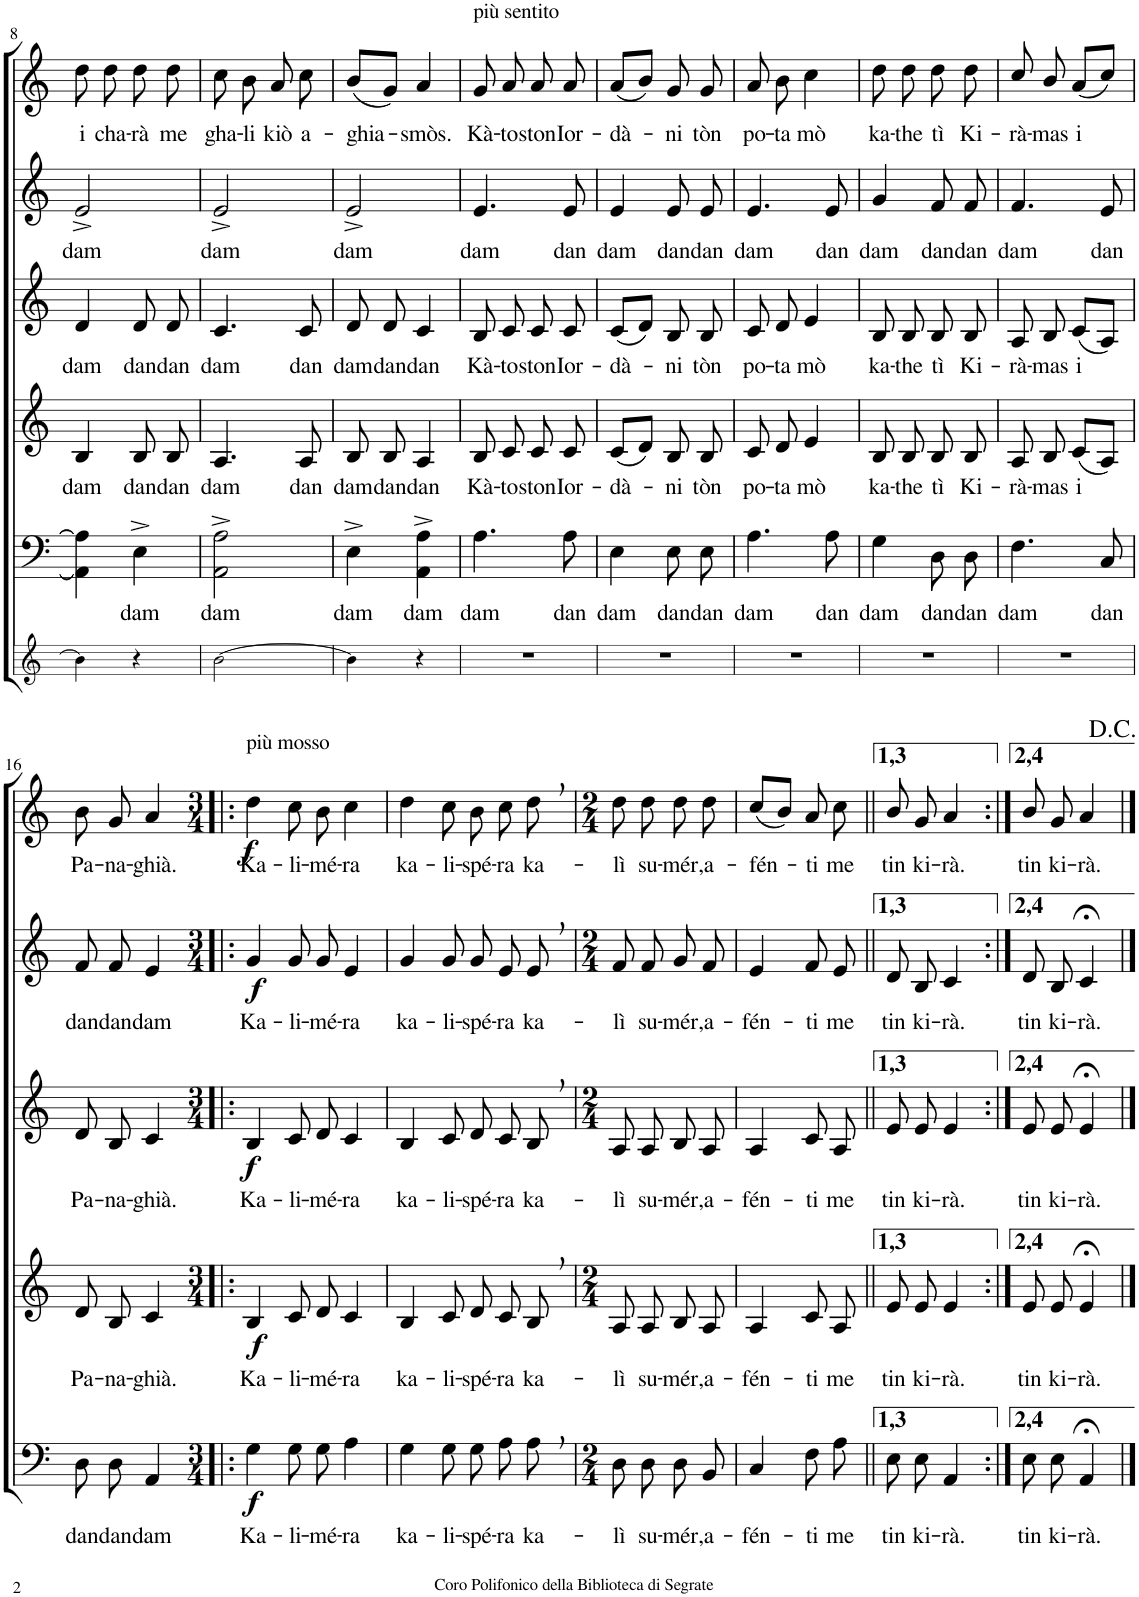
**kern	**kern	**text	**dynam	**kern	**text	**dynam	**kern	**text	**dynam	**kern	**text	**dynam	**kern	**text	**dynam
*part6	*part5	*part5	*part5	*part4	*part4	*part4	*part3	*part3	*part3	*part2	*part2	*part2	*part1	*part1	*part1
*staff6	*staff5	*staff5	*staff5	*staff4	*staff4	*staff4	*staff3	*staff3	*staff3	*staff2	*staff2	*staff2	*staff1	*staff1	*staff1
*I"Cimbali (in mi)	*I"Bassi	*	*	*I"Tenori	*	*	*I"Contralti	*	*	*I"Soprani I	*	*	*I"Soprani II	*	*
!!LO:PB:g=z
*clefG2	*clefF4	*	*	*clefG2	*	*	*clefG2	*	*	*clefG2	*	*	*clefG2	*	*
*	*	*	*	*	*	*	*	*	*	*Trd1c2	*	*	*Trd1c2	*	*
*k[]	*k[]	*	*	*k[]	*	*	*k[]	*	*	*k[]	*	*	*k[]	*	*
*M2/4	*M2/4	*	*	*M2/4	*	*	*M2/4	*	*	*M2/4	*	*	*M2/4	*	*
=8	=8	=8	=8	=8	=8	=8	=8	=8	=8	=8	=8	=8	=8	=8	=8
!	!	!	!	!	!LO:LY:b	!	!	!LO:LY:b	!	!	!LO:LY:b	!	!	!LO:LY:b	!
4b\]	4AA\] 4A\]	.	.	4B/	dam	.	4d/	dam	.	2e^/	dam	.	8dd\	i	.
!	!	!	!	!	!	!	!	!	!	!	!	!	!	!LO:LY:b	!
.	.	.	.	.	.	.	.	.	.	.	.	.	8dd\	cha-	.
!	!	!LO:LY:b	!	!	!LO:LY:b	!	!	!LO:LY:b	!	!	!	!	!	!LO:LY:b	!
4r	4E^\	dam	.	8B/	dan	.	8d/	dan	.	.	.	.	8dd\	-rà	.
!	!	!	!	!	!LO:LY:b	!	!	!LO:LY:b	!	!	!	!	!	!LO:LY:b	!
.	.	.	.	8B/	dan	.	8d/	dan	.	.	.	.	8dd\	me	.
=9	=9	=9	=9	=9	=9	=9	=9	=9	=9	=9	=9	=9	=9	=9	=9
!	!	!LO:LY:b	!	!	!LO:LY:b	!	!	!LO:LY:b	!	!	!LO:LY:b	!	!	!LO:LY:b	!
[2b\	2AA\^ 2A\^	dam	.	4.A/	dam	.	4.c/	dam	.	2e^/	dam	.	8cc\	gha-	.
!	!	!	!	!	!	!	!	!	!	!	!	!	!	!LO:LY:b	!
.	.	.	.	.	.	.	.	.	.	.	.	.	8b\	-li	.
!	!	!	!	!	!	!	!	!	!	!	!	!	!	!LO:LY:b	!
.	.	.	.	.	.	.	.	.	.	.	.	.	8a/	kiò	.
!	!	!	!	!	!LO:LY:b	!	!	!LO:LY:b	!	!	!	!	!	!LO:LY:b	!
.	.	.	.	8A/	dan	.	8c/	dan	.	.	.	.	8cc\	a-	.
=10	=10	=10	=10	=10	=10	=10	=10	=10	=10	=10	=10	=10	=10	=10	=10
!	!	!LO:LY:b	!	!	!LO:LY:b	!	!	!LO:LY:b	!	!	!LO:LY:b	!	!	!LO:LY:b	!
4b\]	4E^\	dam	.	8B/	dam	.	8d/	dam	.	2e^/	dam	.	(8b/L	-ghia-	.
!	!	!	!	!	!LO:LY:b	!	!	!LO:LY:b	!	!	!	!	!	!	!
.	.	.	.	8B/	dan	.	8d/	dan	.	.	.	.	8g/J)	.	.
!	!	!LO:LY:b	!	!	!LO:LY:b	!	!	!LO:LY:b	!	!	!	!	!	!LO:LY:b	!
4r	4AA\^ 4A\^	dam	.	4A/	dan	.	4c/	dan	.	.	.	.	4a/	-smòs.	.
=11	=11	=11	=11	=11	=11	=11	=11	=11	=11	=11	=11	=11	=11	=11	=11
!	!	!	!	!	!	!	!	!	!	!	!	!	!LO:TX:a:t=più sentito	!	!
!	!	!LO:LY:b	!	!	!LO:LY:b	!	!	!LO:LY:b	!	!	!LO:LY:b	!	!	!LO:LY:b	!
2r	4.A\	dam	.	8B/	Kà-	.	8B/	Kà-	.	4.e/	dam	.	8g/	Kà-	.
!	!	!	!	!	!LO:LY:b	!	!	!LO:LY:b	!	!	!	!	!	!LO:LY:b	!
.	.	.	.	8c/	-to	.	8c/	-to	.	.	.	.	8a/	-to	.
!	!	!	!	!	!LO:LY:b	!	!	!LO:LY:b	!	!	!	!	!	!LO:LY:b	!
.	.	.	.	8c/	ston	.	8c/	ston	.	.	.	.	8a/	ston	.
!	!	!LO:LY:b	!	!	!LO:LY:b	!	!	!LO:LY:b	!	!	!LO:LY:b	!	!	!LO:LY:b	!
.	8A\	dan	.	8c/	Ior-	.	8c/	Ior-	.	8e/	dan	.	8a/	Ior-	.
=12	=12	=12	=12	=12	=12	=12	=12	=12	=12	=12	=12	=12	=12	=12	=12
!	!	!LO:LY:b	!	!	!LO:LY:b	!	!	!LO:LY:b	!	!	!LO:LY:b	!	!	!LO:LY:b	!
2r	4E\	dam	.	(8c/L	-dà-	.	(8c/L	-dà-	.	4e/	dam	.	(8a/L	-dà-	.
.	.	.	.	8d/J)	.	.	8d/J)	.	.	.	.	.	8b/J)	.	.
!	!	!LO:LY:b	!	!	!LO:LY:b	!	!	!LO:LY:b	!	!	!LO:LY:b	!	!	!LO:LY:b	!
.	8E\L	dan	.	8B/	-ni	.	8B/	-ni	.	8e/L	dan	.	8g/	-ni	.
!	!	!LO:LY:b	!	!	!LO:LY:b	!	!	!LO:LY:b	!	!	!LO:LY:b	!	!	!LO:LY:b	!
.	8E\J	dan	.	8B/	tòn	.	8B/	tòn	.	8e/J	dan	.	8g/	tòn	.
=13	=13	=13	=13	=13	=13	=13	=13	=13	=13	=13	=13	=13	=13	=13	=13
!	!	!LO:LY:b	!	!	!LO:LY:b	!	!	!LO:LY:b	!	!	!LO:LY:b	!	!	!LO:LY:b	!
2r	4.A\	dam	.	8c/	po-	.	8c/	po-	.	4.e/	dam	.	8a/	po-	.
!	!	!	!	!	!LO:LY:b	!	!	!LO:LY:b	!	!	!	!	!	!LO:LY:b	!
.	.	.	.	8d/	-ta	.	8d/	-ta	.	.	.	.	8b\	-ta	.
!	!	!	!	!	!LO:LY:b	!	!	!LO:LY:b	!	!	!	!	!	!LO:LY:b	!
.	.	.	.	4e/	mò	.	4e/	mò	.	.	.	.	4cc\	mò	.
!	!	!LO:LY:b	!	!	!	!	!	!	!	!	!LO:LY:b	!	!	!	!
.	8A\	dan	.	.	.	.	.	.	.	8e/	dan	.	.	.	.
=14	=14	=14	=14	=14	=14	=14	=14	=14	=14	=14	=14	=14	=14	=14	=14
!	!	!LO:LY:b	!	!	!LO:LY:b	!	!	!LO:LY:b	!	!	!LO:LY:b	!	!	!LO:LY:b	!
2r	4G\	dam	.	8B/	ka-	.	8B/	ka-	.	4g/	dam	.	8dd\	ka-	.
!	!	!	!	!	!LO:LY:b	!	!	!LO:LY:b	!	!	!	!	!	!LO:LY:b	!
.	.	.	.	8B/	-the	.	8B/	-the	.	.	.	.	8dd\	-the	.
!	!	!LO:LY:b	!	!	!LO:LY:b	!	!	!LO:LY:b	!	!	!LO:LY:b	!	!	!LO:LY:b	!
.	8D\L	dan	.	8B/	tì	.	8B/	tì	.	8f/L	dan	.	8dd\	tì	.
!	!	!LO:LY:b	!	!	!LO:LY:b	!	!	!LO:LY:b	!	!	!LO:LY:b	!	!	!LO:LY:b	!
.	8D\J	dan	.	8B/	Ki-	.	8B/	Ki-	.	8f/J	dan	.	8dd\	Ki-	.
=15	=15	=15	=15	=15	=15	=15	=15	=15	=15	=15	=15	=15	=15	=15	=15
!	!	!LO:LY:b	!	!	!LO:LY:b	!	!	!LO:LY:b	!	!	!LO:LY:b	!	!	!LO:LY:b	!
2r	4.F\	dam	.	8A/	-rà-	.	8A/	-rà-	.	4.f/	dam	.	8cc/	-rà-	.
!	!	!	!	!	!LO:LY:b	!	!	!LO:LY:b	!	!	!	!	!	!LO:LY:b	!
.	.	.	.	8B/	-mas	.	8B/	-mas	.	.	.	.	8b/	-mas	.
!	!	!	!	!	!LO:LY:b	!	!	!LO:LY:b	!	!	!	!	!	!LO:LY:b	!
.	.	.	.	(8c/L	i	.	(8c/L	i	.	.	.	.	(8a/L	i	.
!	!	!LO:LY:b	!	!	!	!	!	!	!	!	!LO:LY:b	!	!	!	!
.	8C/	dan	.	8A/J)	.	.	8A/J)	.	.	8e/	dan	.	8cc/J)	.	.
!!LO:LB:g=z
=16	=16	=16	=16	=16	=16	=16	=16	=16	=16	=16	=16	=16	=16	=16	=16
!	!	!LO:LY:b	!	!	!LO:LY:b	!	!	!LO:LY:b	!	!	!LO:LY:b	!	!	!LO:LY:b	!
2r	8D\L	dan	.	8d/	Pa-	.	8d/	Pa-	.	8f/L	dan	.	8b\	Pa-	.
!	!	!LO:LY:b	!	!	!LO:LY:b	!	!	!LO:LY:b	!	!	!LO:LY:b	!	!	!LO:LY:b	!
.	8D\J	dan	.	8B/	-na-	.	8B/	-na-	.	8f/J	dan	.	8g/	-na-	.
!	!	!LO:LY:b	!	!	!LO:LY:b	!	!	!LO:LY:b	!	!	!LO:LY:b	!	!	!LO:LY:b	!
.	4AA/	dam	.	4c/	-ghià.	.	4c/	-ghià.	.	4e/	dam	.	4a/	-ghià.	.
=17!|:	=17!|:	=17!|:	=17!|:	=17!|:	=17!|:	=17!|:	=17!|:	=17!|:	=17!|:	=17!|:	=17!|:	=17!|:	=17!|:	=17!|:	=17!|:
*M3/4	*M3/4	*	*	*M3/4	*	*	*M3/4	*	*	*M3/4	*	*	*M3/4	*	*
!	!	!	!	!	!	!	!	!	!	!	!	!	!LO:TX:a:t=più mosso	!	!
!	!	!LO:LY:b	!LO:DY:b	!	!LO:LY:b	!LO:DY:b	!	!LO:LY:b	!LO:DY:b	!	!LO:LY:b	!LO:DY:b	!	!LO:LY:b	!LO:DY:b
2.r	4G\	Ka-	f	4B/	Ka-	f	4B/	Ka-	f	4g/	Ka-	f	4dd\	Ka-	f
!	!	!LO:LY:b	!	!	!LO:LY:b	!	!	!LO:LY:b	!	!	!LO:LY:b	!	!	!LO:LY:b	!
.	8G\L	-li-	.	8c/	-li-	.	8c/	-li-	.	8g/L	-li-	.	8cc\	-li-	.
!	!	!LO:LY:b	!	!	!LO:LY:b	!	!	!LO:LY:b	!	!	!LO:LY:b	!	!	!LO:LY:b	!
.	8G\J	-mé-	.	8d/	-mé-	.	8d/	-mé-	.	8g/J	-mé-	.	8b\	-mé-	.
!	!	!LO:LY:b	!	!	!LO:LY:b	!	!	!LO:LY:b	!	!	!LO:LY:b	!	!	!LO:LY:b	!
.	4A\	-ra	.	4c/	-ra	.	4c/	-ra	.	4e/	-ra	.	4cc\	-ra	.
=18	=18	=18	=18	=18	=18	=18	=18	=18	=18	=18	=18	=18	=18	=18	=18
!	!	!LO:LY:b	!	!	!LO:LY:b	!	!	!LO:LY:b	!	!	!LO:LY:b	!	!	!LO:LY:b	!
2.r	4G\	ka-	.	4B/	ka-	.	4B/	ka-	.	4g/	ka-	.	4dd\	ka-	.
!	!	!LO:LY:b	!	!	!LO:LY:b	!	!	!LO:LY:b	!	!	!LO:LY:b	!	!	!LO:LY:b	!
.	8G\L	-li-	.	8c/	-li-	.	8c/	-li-	.	8g/L	-li-	.	8cc\	-li-	.
!	!	!LO:LY:b	!	!	!LO:LY:b	!	!	!LO:LY:b	!	!	!LO:LY:b	!	!	!LO:LY:b	!
.	8G\J	-spé-	.	8d/	-spé-	.	8d/	-spé-	.	8g/J	-spé-	.	8b\	-spé-	.
!	!	!LO:LY:b	!	!	!LO:LY:b	!	!	!LO:LY:b	!	!	!LO:LY:b	!	!	!LO:LY:b	!
.	8A\L	-ra	.	8c/	-ra	.	8c/	-ra	.	8e/L	-ra	.	8cc\	-ra	.
!	!	!LO:LY:b	!	!	!LO:LY:b	!	!	!LO:LY:b	!	!	!LO:LY:b	!	!	!LO:LY:b	!
.	8A,\J	ka-	.	8B,/	ka-	.	8B,/	ka-	.	8e,/J	ka-	.	8dd,\	ka-	.
=19	=19	=19	=19	=19	=19	=19	=19	=19	=19	=19	=19	=19	=19	=19	=19
*M2/4	*M2/4	*	*	*M2/4	*	*	*M2/4	*	*	*M2/4	*	*	*M2/4	*	*
!	!	!LO:LY:b	!	!	!LO:LY:b	!	!	!LO:LY:b	!	!	!LO:LY:b	!	!	!LO:LY:b	!
2r	8D\L	-lì	.	8A/	-lì	.	8A/	-lì	.	8f/L	-lì	.	8dd\	-lì	.
!	!	!LO:LY:b	!	!	!LO:LY:b	!	!	!LO:LY:b	!	!	!LO:LY:b	!	!	!LO:LY:b	!
.	8D\J	su-	.	8A/	su-	.	8A/	su-	.	8f/J	su-	.	8dd\	su-	.
!	!	!LO:LY:b	!	!	!LO:LY:b	!	!	!LO:LY:b	!	!	!LO:LY:b	!	!	!LO:LY:b	!
.	8D/L	-mér,	.	8B/	-mér,	.	8B/	-mér,	.	8g/L	-mér,	.	8dd\	-mér,	.
!	!	!LO:LY:b	!	!	!LO:LY:b	!	!	!LO:LY:b	!	!	!LO:LY:b	!	!	!LO:LY:b	!
.	8BB/J	a-	.	8A/	a-	.	8A/	a-	.	8f/J	a-	.	8dd\	a-	.
=20	=20	=20	=20	=20	=20	=20	=20	=20	=20	=20	=20	=20	=20	=20	=20
!	!	!LO:LY:b	!	!	!LO:LY:b	!	!	!LO:LY:b	!	!	!LO:LY:b	!	!	!LO:LY:b	!
2r	4C/	-fén-	.	4A/	-fén-	.	4A/	-fén-	.	4e/	-fén-	.	(8cc/L	-fén-	.
.	.	.	.	.	.	.	.	.	.	.	.	.	8b/J)	.	.
!	!	!LO:LY:b	!	!	!LO:LY:b	!	!	!LO:LY:b	!	!	!LO:LY:b	!	!	!LO:LY:b	!
.	8F\L	-ti	.	8c/	-ti	.	8c/	-ti	.	8f/L	-ti	.	8a/	-ti	.
!	!	!LO:LY:b	!	!	!LO:LY:b	!	!	!LO:LY:b	!	!	!LO:LY:b	!	!	!LO:LY:b	!
.	8A\J	me	.	8A/	me	.	8A/	me	.	8e/J	me	.	8cc\	me	.
=21||	=21||	=21||	=21||	=21||	=21||	=21||	=21||	=21||	=21||	=21||	=21||	=21||	=21||	=21||	=21||
!	!	!LO:LY:b	!	!	!LO:LY:b	!	!	!LO:LY:b	!	!	!LO:LY:b	!	!	!LO:LY:b	!
2r	8E\L	tin	.	8e/	tin	.	8e/	tin	.	8d/L	tin	.	8b/	tin	.
!	!	!LO:LY:b	!	!	!LO:LY:b	!	!	!LO:LY:b	!	!	!LO:LY:b	!	!	!LO:LY:b	!
.	8E\J	ki-	.	8e/	ki-	.	8e/	ki-	.	8B/J	ki-	.	8g/	ki-	.
!	!	!LO:LY:b	!	!	!LO:LY:b	!	!	!LO:LY:b	!	!	!LO:LY:b	!	!	!LO:LY:b	!
.	4AA/	-rà.	.	4e/	-rà.	.	4e/	-rà.	.	4c/	-rà.	.	4a/	-rà.	.
=22:|!	=22:|!	=22:|!	=22:|!	=22:|!	=22:|!	=22:|!	=22:|!	=22:|!	=22:|!	=22:|!	=22:|!	=22:|!	=22:|!	=22:|!	=22:|!
!	!	!LO:LY:b	!	!	!LO:LY:b	!	!	!LO:LY:b	!	!	!LO:LY:b	!	!	!LO:LY:b	!
2r	8E\L	tin	.	8e/	tin	.	8e/	tin	.	8d/L	tin	.	8b/	tin	.
!	!	!LO:LY:b	!	!	!LO:LY:b	!	!	!LO:LY:b	!	!	!LO:LY:b	!	!	!LO:LY:b	!
.	8E\J	ki-	.	8e/	ki-	.	8e/	ki-	.	8B/J	ki-	.	8g/	ki-	.
!	!	!LO:LY:b	!	!	!LO:LY:b	!	!	!LO:LY:b	!	!	!LO:LY:b	!	!	!LO:LY:b	!
.	4AA;</	-rà.	.	4e;</	-rà.	.	4e;</	-rà.	.	4c;</	-rà.	.	4a/	-rà.	.
==	==	==	==	==	==	==	==	==	==	==	==	==	==	==	==
*-	*-	*-	*-	*-	*-	*-	*-	*-	*-	*-	*-	*-	*-	*-	*-
